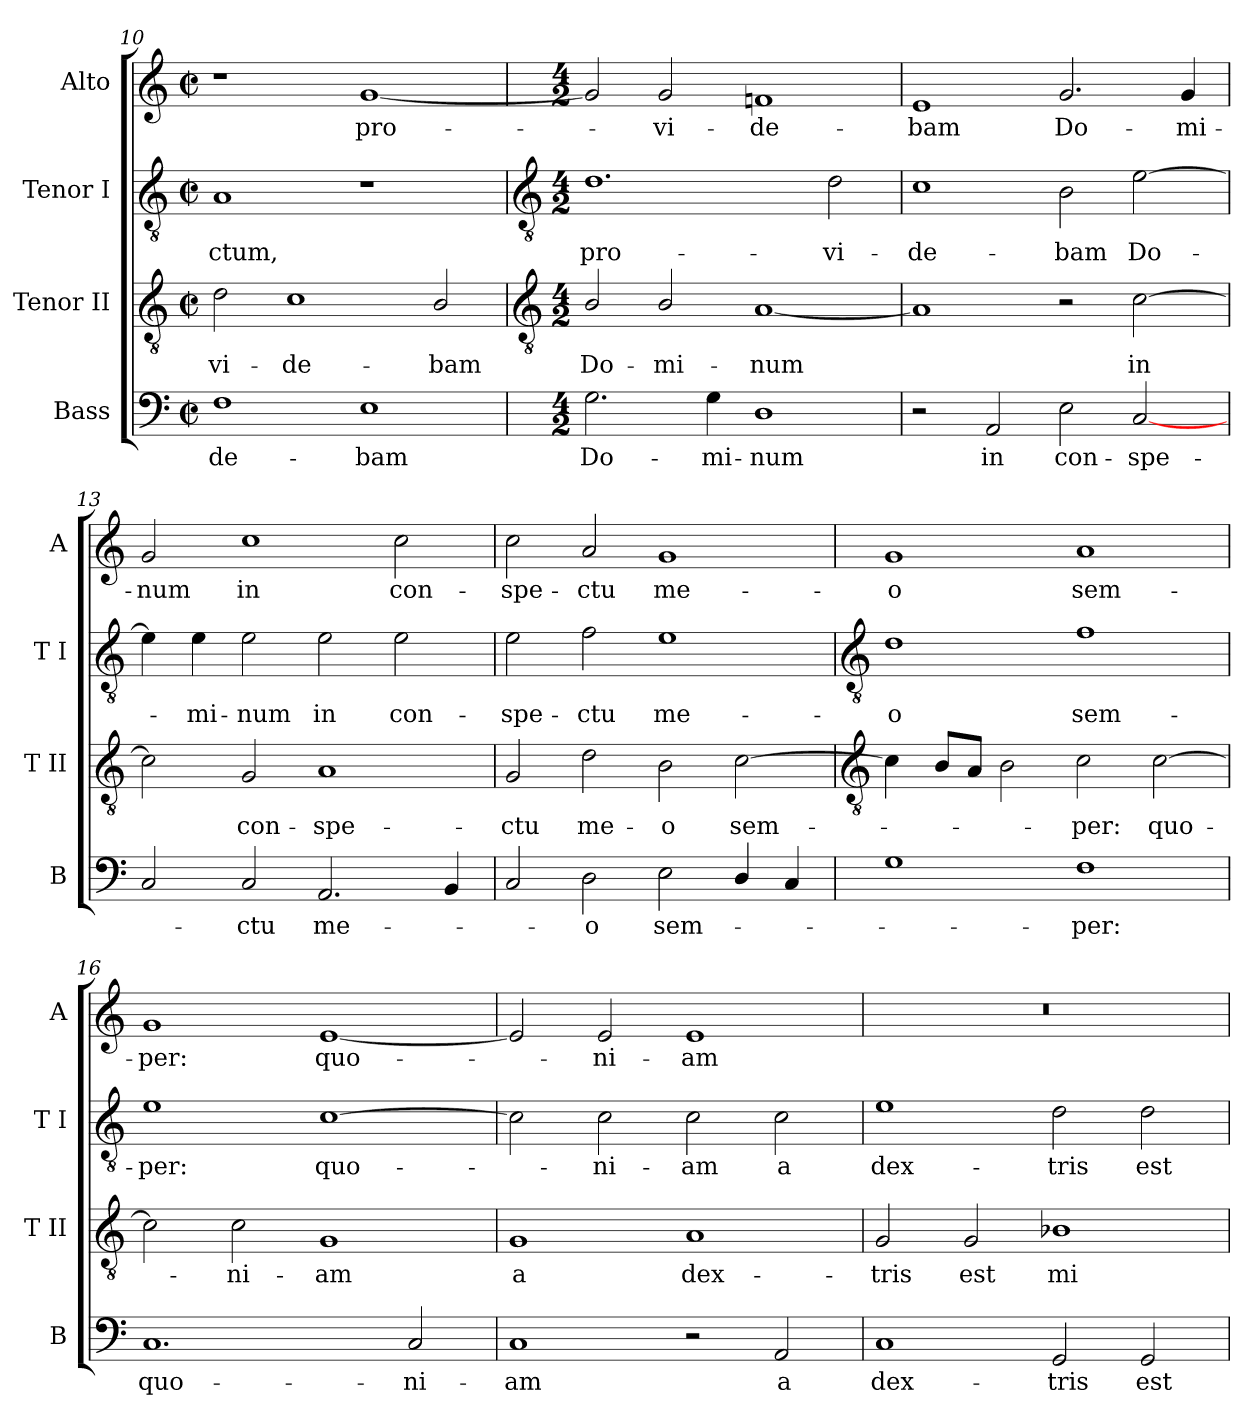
**kern	**text	**kern	**text	**kern	**text	**kern	**text
*part4	*part4	*part3	*part3	*part2	*part2	*part1	*part1
*staff4	*staff4	*staff3	*staff3	*staff2	*staff2	*staff1	*staff1
*I"Bass	*	*I"Tenor II	*	*I"Tenor I	*	*I"Alto	*
*I'B	*	*I'T II	*	*I'T I	*	*I'A	*
*clefF4	*	*clefGv2	*	*clefGv2	*	*clefG2	*
*k[]	*	*k[]	*	*k[]	*	*k[]	*
*C:	*	*C:	*	*C:	*	*C:	*
*M4/2	*	*M4/2	*	*M4/2	*	*M4/2	*
*met(c|)	*	*met(c|)	*	*met(c|)	*	*met(c|)	*
=10	=10	=10	=10	=10	=10	=10	=10
!	!LO:LY:b	!	!LO:LY:b	!	!LO:LY:b	!	!
1F	-de-	2d	-vi-	1A	-ctum,	1r	.
!	!	!	!LO:LY:b	!	!	!	!
.	.	1c	-de-	.	.	.	.
!	!LO:LY:b	!	!	!	!	!	!LO:LY:b
1E	-bam	.	.	1r	.	[1g/	pro-
!	!	!	!LO:LY:b	!	!	!	!
.	.	2B/	-bam	.	.	.	.
!!LO:LB:g=z
=11	=11	=11	=11	=11	=11	=11	=11
*	*	*clefGv2	*	*clefGv2	*	*	*
*M4/2	*	*M4/2	*	*M4/2	*	*M4/2	*
!	!LO:LY:b	!	!LO:LY:b	!	!LO:LY:b	!	!
2.G	Do-	2B/	Do-	1.d	pro-	2g/]	.
!	!	!	!LO:LY:b	!	!	!	!LO:LY:b
.	.	2B/	-mi-	.	.	2g/	vi-
!	!LO:LY:b	!	!	!	!	!	!
4G	-mi-	.	.	.	.	.	.
!	!LO:LY:b	!	!LO:LY:b	!	!	!	!LO:LY:b
1D	-num	[1A	-num	.	.	1fn	-de-
!	!	!	!	!	!LO:LY:b	!	!
.	.	.	.	2d	-vi-	.	.
=12	=12	=12	=12	=12	=12	=12	=12
!	!	!	!	!	!LO:LY:b	!	!LO:LY:b
2r	.	1A]	.	1c	-de-	1e	-bam
!	!LO:LY:b	!	!	!	!	!	!
2AA	in	.	.	.	.	.	.
!	!LO:LY:b	!	!	!	!LO:LY:b	!	!LO:LY:b
2E	con-	2r	.	2B	-bam	2.g	Do-
!	!LO:LY:b	!	!LO:LY:b	!	!LO:LY:b	!	!
[2C	-spe-	[2c	in	[2e	Do-	.	.
!	!	!	!	!	!	!	!LO:LY:b
.	.	.	.	.	.	4g	-mi-
=13	=13	=13	=13	=13	=13	=13	=13
!	!	!	!	!	!	!	!LO:LY:b
2C	.	2c]	.	4e]	.	2g	-num
!	!	!	!	!	!LO:LY:b	!	!
.	.	.	.	4e	mi-	.	.
!	!LO:LY:b	!	!LO:LY:b	!	!LO:LY:b	!	!LO:LY:b
2C	ctu	2G	con-	2e	-num	1cc	in
!	!LO:LY:b	!	!LO:LY:b	!	!LO:LY:b	!	!
2.AA	me-	1A	-spe-	2e	in	.	.
!	!	!	!	!	!LO:LY:b	!	!LO:LY:b
.	.	.	.	2e	con-	2cc	con-
4BB	.	.	.	.	.	.	.
=14	=14	=14	=14	=14	=14	=14	=14
!	!	!	!LO:LY:b	!	!LO:LY:b	!	!LO:LY:b
2C	.	2G	-ctu	2e	-spe-	2cc	-spe-
!	!LO:LY:b	!	!LO:LY:b	!	!LO:LY:b	!	!LO:LY:b
2D	o	2d	me-	2f	-ctu	2a	-ctu
!	!LO:LY:b	!	!LO:LY:b	!	!LO:LY:b	!	!LO:LY:b
2E	sem-	2B	-o	1e	me-	1g	me-
!	!	!	!LO:LY:b	!	!	!	!
4D/	.	[2c	sem-	.	.	.	.
4C	.	.	.	.	.	.	.
!!LO:LB:g=z
=15	=15	=15	=15	=15	=15	=15	=15
*	*	*clefGv2	*	*clefGv2	*	*	*
!	!	!	!	!	!LO:LY:b	!	!LO:LY:b
1G	.	4c]	.	1d	-o	1g	-o
.	.	8BL	.	.	.	.	.
.	.	8AJ	.	.	.	.	.
.	.	2B	.	.	.	.	.
!	!LO:LY:b	!	!LO:LY:b	!	!LO:LY:b	!	!LO:LY:b
1F	per:	2c	per:	1f	sem-	1a	sem-
!	!	!	!LO:LY:b	!	!	!	!
.	.	[2c	quo-	.	.	.	.
=16	=16	=16	=16	=16	=16	=16	=16
!	!LO:LY:b	!	!	!	!LO:LY:b	!	!LO:LY:b
1.C	quo-	2c]	.	1e	-per:	1g	-per:
!	!	!	!LO:LY:b	!	!	!	!
.	.	2c	ni-	.	.	.	.
!	!	!	!LO:LY:b	!	!LO:LY:b	!	!LO:LY:b
.	.	1G	-am	[1c	quo-	[1e	quo-
!	!LO:LY:b	!	!	!	!	!	!
2C	-ni-	.	.	.	.	.	.
=17	=17	=17	=17	=17	=17	=17	=17
!	!LO:LY:b	!	!LO:LY:b	!	!	!	!
1C	-am	1G	a	2c]	.	2e]	.
!	!	!	!	!	!LO:LY:b	!	!LO:LY:b
.	.	.	.	2c	ni-	2e	ni-
!	!	!	!LO:LY:b	!	!LO:LY:b	!	!LO:LY:b
2r	.	1A	dex-	2c	-am	1e	-am
!	!LO:LY:b	!	!	!	!LO:LY:b	!	!
2AA	a	.	.	2c	a	.	.
=18	=18	=18	=18	=18	=18	=18	=18
!	!LO:LY:b	!	!LO:LY:b	!	!LO:LY:b	!	!
1C	dex-	2G	-tris	1e	dex-	0r	.
!	!	!	!LO:LY:b	!	!	!	!
.	.	2G	est	.	.	.	.
!	!LO:LY:b	!	!LO:LY:b	!	!LO:LY:b	!	!
2GG	-tris	1B-X	mi-	2d	-tris	.	.
!	!LO:LY:b	!	!	!	!LO:LY:b	!	!
2GG	est	.	.	2d	est	.	.
=	=	=	=	=	=	=	=
*-	*-	*-	*-	*-	*-	*-	*-
